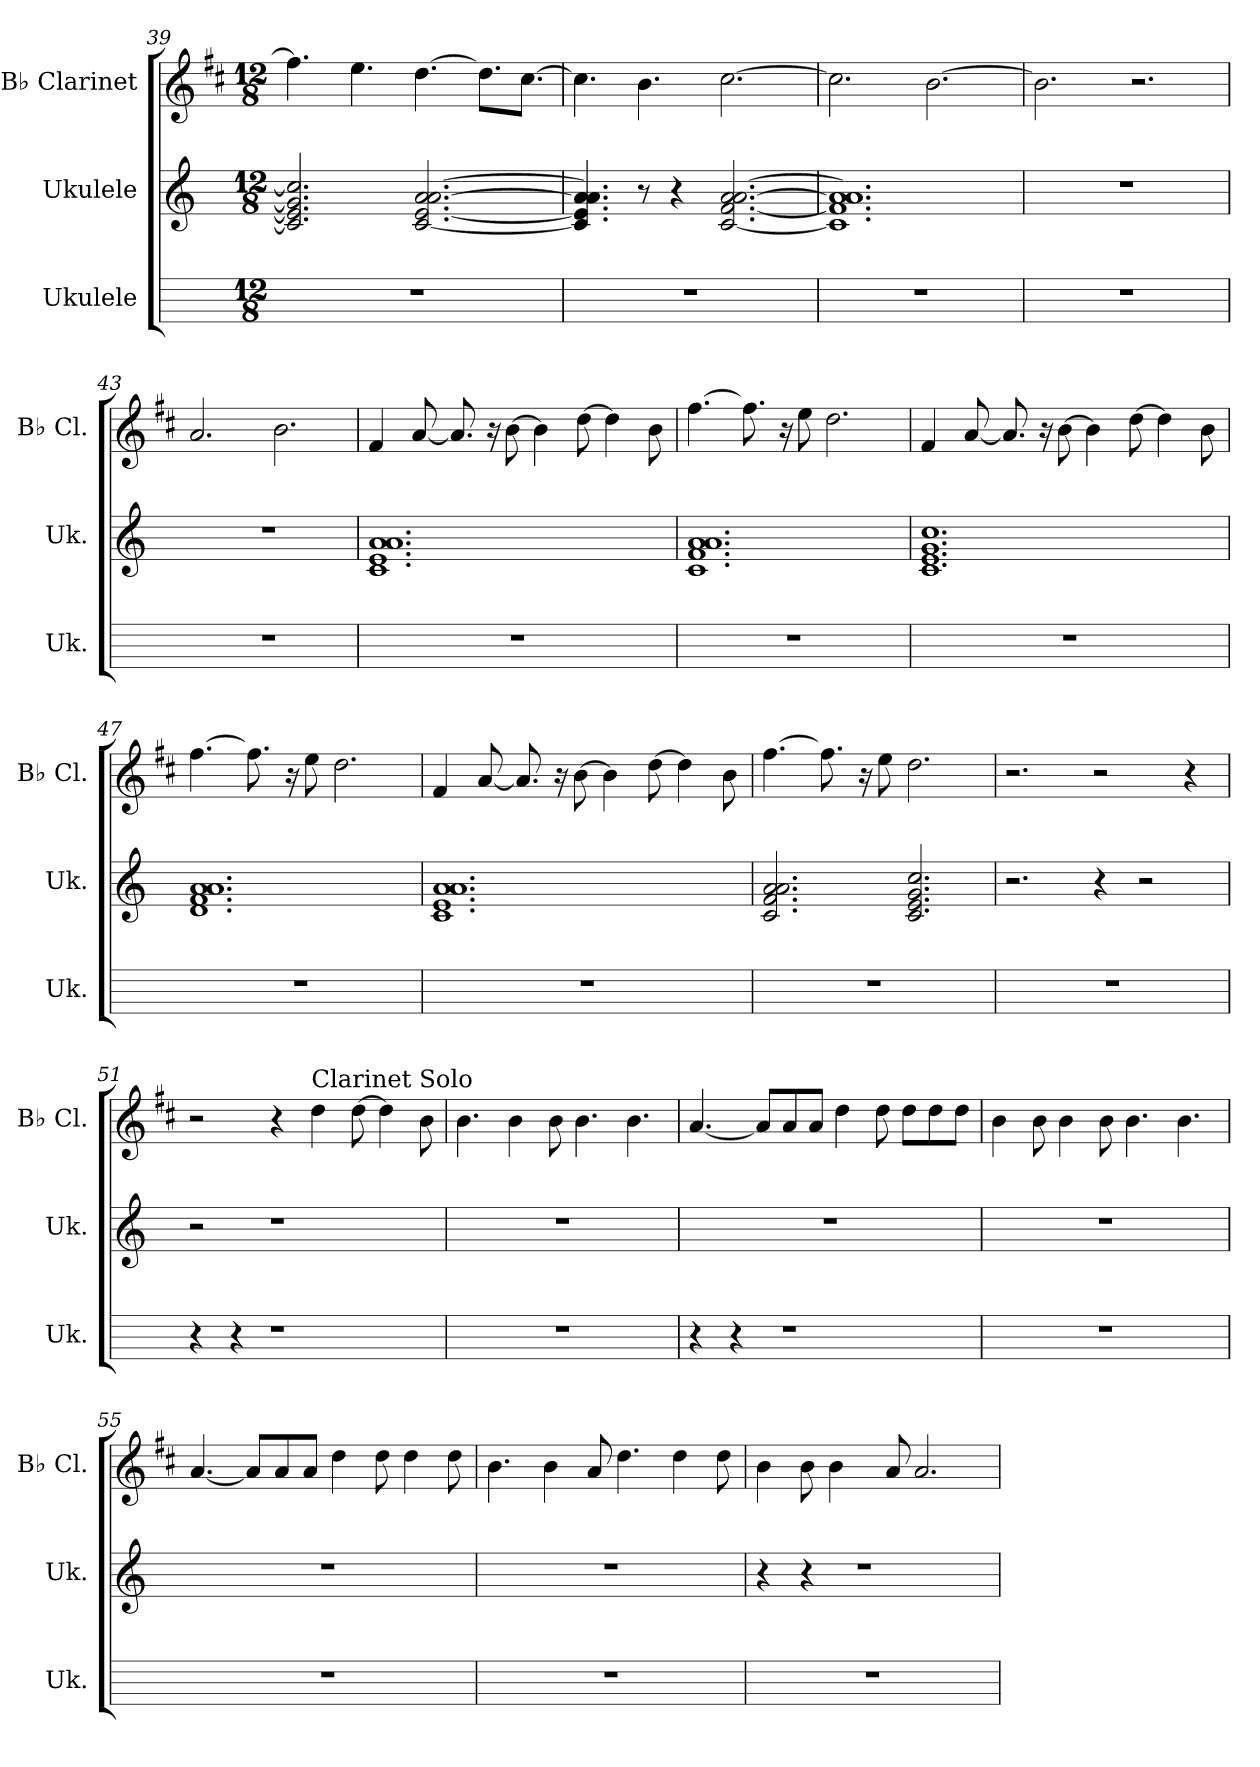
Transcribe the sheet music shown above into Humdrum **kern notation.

**kern	**kern	**kern
*part3	*part2	*part1
*staff3	*staff2	*staff1
*I"Ukulele	*I"Ukulele	*I"B♭ Clarinet
*I'Uk.	*I'Uk.	*I'B♭ Cl.
*	*clefG2	*clefG2
*	*	*ITrd1c2
*k[]	*k[]	*k[]
*M12/8	*M12/8	*M12/8
=39	=39	=39
1.r	2.c/] 2.e/] 2.g/] 2.cc/]	4.ee\]
.	.	4.dd\
.	[2.c/ [2.e/ [2.a/ [2.a/	[4.cc\
.	.	8.cc\L]
.	.	[8.b\J
=40	=40	=40
1.r	4.c/] 4.e/] 4.a/] 4.a/]	4.b\]
.	8r	4.a\
.	4r	.
.	[2.c/ [2.f/ [2.a/ [2.a/	[2.b\
!!LO:LB:g=z
=41	=41	=41
1.r	1.c] 1.f] 1.a] 1.a]	2.b\]
.	.	[2.a\
=42	=42	=42
1.r	1.r	2.a\]
.	.	2.r
=43	=43	=43
1.r	1.r	2.g/
.	.	2.a\
=44	=44	=44
1.r	1.c 1.e 1.a 1.a	4e/
.	.	[8g/
.	.	8.g/]
.	.	16r
.	.	[8a\
.	.	4a\]
.	.	[8cc\
.	.	4cc\]
.	.	8a\
=45	=45	=45
1.r	1.c 1.f 1.a 1.a	[4.ee\
.	.	8.ee\]
.	.	16r
.	.	8dd\
.	.	2.cc\
=46	=46	=46
1.r	1.c 1.e 1.g 1.cc	4e/
.	.	[8g/
.	.	8.g/]
.	.	16r
.	.	[8a\
.	.	4a\]
.	.	[8cc\
.	.	4cc\]
.	.	8a\
!!LO:PB:g=z
=47	=47	=47
1.r	1.d 1.f 1.a 1.a	[4.ee\
.	.	8.ee\]
.	.	16r
.	.	8dd\
.	.	2.cc\
=48	=48	=48
1.r	1.c 1.e 1.a 1.a	4e/
.	.	[8g/
.	.	8.g/]
.	.	16r
.	.	[8a\
.	.	4a\]
.	.	[8cc\
.	.	4cc\]
.	.	8a\
=49	=49	=49
1.r	2.c/ 2.f/ 2.a/ 2.a/	[4.ee\
.	.	8.ee\]
.	.	16r
.	.	8dd\
.	2.c/ 2.e/ 2.g/ 2.cc/	2.cc\
=50	=50	=50
1.r	2.r	2.r
.	4r	2r
.	2r	.
.	.	4r
=51	=51	=51
4r	2r	2r
4r	.	.
1r	1r	4r
!	!	!LO:TX:a:t=Clarinet Solo
.	.	4cc\
.	.	[8cc\
.	.	4cc\]
.	.	8a\
=52	=52	=52
1.r	1.r	4.a\
.	.	4a\
.	.	8a\
.	.	4.a\
.	.	4.a\
!!LO:LB:g=z
=53	=53	=53
4r	1.r	[4.g/
4r	.	.
.	.	8g/L]
1r	.	8g/
.	.	8g/J
.	.	4cc\
.	.	8cc\
.	.	8cc\L
.	.	8cc\
.	.	8cc\J
=54	=54	=54
1.r	1.r	4a\
.	.	8a\
.	.	4a\
.	.	8a\
.	.	4.a\
.	.	4.a\
=55	=55	=55
1.r	1.r	[4.g/
.	.	8g/L]
.	.	8g/
.	.	8g/J
.	.	4cc\
.	.	8cc\
.	.	4cc\
.	.	8cc\
=56	=56	=56
1.r	1.r	4.a\
.	.	4a\
.	.	8g/
.	.	4.cc\
.	.	4cc\
.	.	8cc\
=57	=57	=57
1.r	4r	4a\
.	4r	8a\
.	.	4a\
.	1r	.
.	.	8g/
.	.	2.g/
=	=	=
*-	*-	*-
